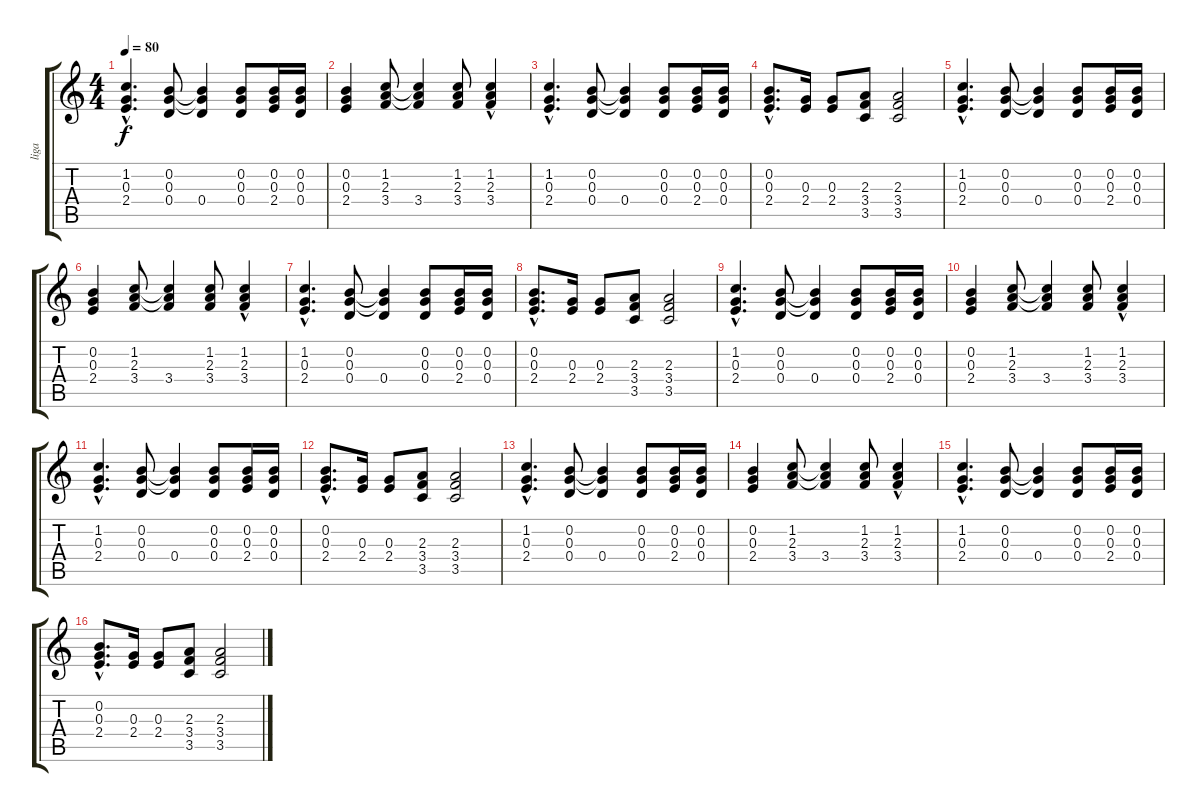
\track ("liga" "liga") {instrument acousticguitarsteel}
\staff {score tabs}
\tuning (E4 B3 G3 D3 A2 E2) {hide}
\ts (4 4)
\tempo 80
\clef g2
\ks c
(1.2{hac} 0.3{hac} 2.4{hac}).4{d dy f} (0.2 0.3 0.4).8 (0.2{t} 0.3{t} 0.4).4 (0.2 0.3 0.4).8 (0.2 0.3 2.4).16 (0.2 0.3 0.4).16 |
(0.2 0.3 2.4).4 (1.2 2.3 3.4).8 (1.2{t} 2.3{t} 3.4).4 (1.2 2.3 3.4).8 (1.2{hac} 2.3{hac} 3.4{hac}).4 |
(1.2{hac} 0.3{hac} 2.4{hac}).4{d} (0.2 0.3 0.4).8 (0.2{t} 0.3{t} 0.4).4 (0.2 0.3 0.4).8 (0.2 0.3 2.4).16 (0.2 0.3 0.4).16 |
(0.2{hac} 0.3{hac} 2.4{hac}).8{d} (0.3 2.4).16 (0.3 2.4).8 (2.3 3.4 3.5).8 (2.3 3.4 3.5).2 |
(1.2{hac} 0.3{hac} 2.4{hac}).4{d} (0.2 0.3 0.4).8 (0.2{t} 0.3{t} 0.4).4 (0.2 0.3 0.4).8 (0.2 0.3 2.4).16 (0.2 0.3 0.4).16 |
(0.2 0.3 2.4).4 (1.2 2.3 3.4).8 (1.2{t} 2.3{t} 3.4).4 (1.2 2.3 3.4).8 (1.2{hac} 2.3{hac} 3.4{hac}).4 |
(1.2{hac} 0.3{hac} 2.4{hac}).4{d} (0.2 0.3 0.4).8 (0.2{t} 0.3{t} 0.4).4 (0.2 0.3 0.4).8 (0.2 0.3 2.4).16 (0.2 0.3 0.4).16 |
(0.2{hac} 0.3{hac} 2.4{hac}).8{d} (0.3 2.4).16 (0.3 2.4).8 (2.3 3.4 3.5).8 (2.3 3.4 3.5).2 |
(1.2{hac} 0.3{hac} 2.4{hac}).4{d} (0.2 0.3 0.4).8 (0.2{t} 0.3{t} 0.4).4 (0.2 0.3 0.4).8 (0.2 0.3 2.4).16 (0.2 0.3 0.4).16 |
(0.2 0.3 2.4).4 (1.2 2.3 3.4).8 (1.2{t} 2.3{t} 3.4).4 (1.2 2.3 3.4).8 (1.2{hac} 2.3{hac} 3.4{hac}).4 |
(1.2{hac} 0.3{hac} 2.4{hac}).4{d} (0.2 0.3 0.4).8 (0.2{t} 0.3{t} 0.4).4 (0.2 0.3 0.4).8 (0.2 0.3 2.4).16 (0.2 0.3 0.4).16 |
(0.2{hac} 0.3{hac} 2.4{hac}).8{d} (0.3 2.4).16 (0.3 2.4).8 (2.3 3.4 3.5).8 (2.3 3.4 3.5).2 |
(1.2{hac} 0.3{hac} 2.4{hac}).4{d} (0.2 0.3 0.4).8 (0.2{t} 0.3{t} 0.4).4 (0.2 0.3 0.4).8 (0.2 0.3 2.4).16 (0.2 0.3 0.4).16 |
(0.2 0.3 2.4).4 (1.2 2.3 3.4).8 (1.2{t} 2.3{t} 3.4).4 (1.2 2.3 3.4).8 (1.2{hac} 2.3{hac} 3.4{hac}).4 |
(1.2{hac} 0.3{hac} 2.4{hac}).4{d} (0.2 0.3 0.4).8 (0.2{t} 0.3{t} 0.4).4 (0.2 0.3 0.4).8 (0.2 0.3 2.4).16 (0.2 0.3 0.4).16 |
(0.2{hac} 0.3{hac} 2.4{hac}).8{d} (0.3 2.4).16 (0.3 2.4).8 (2.3 3.4 3.5).8 (2.3 3.4 3.5).2
